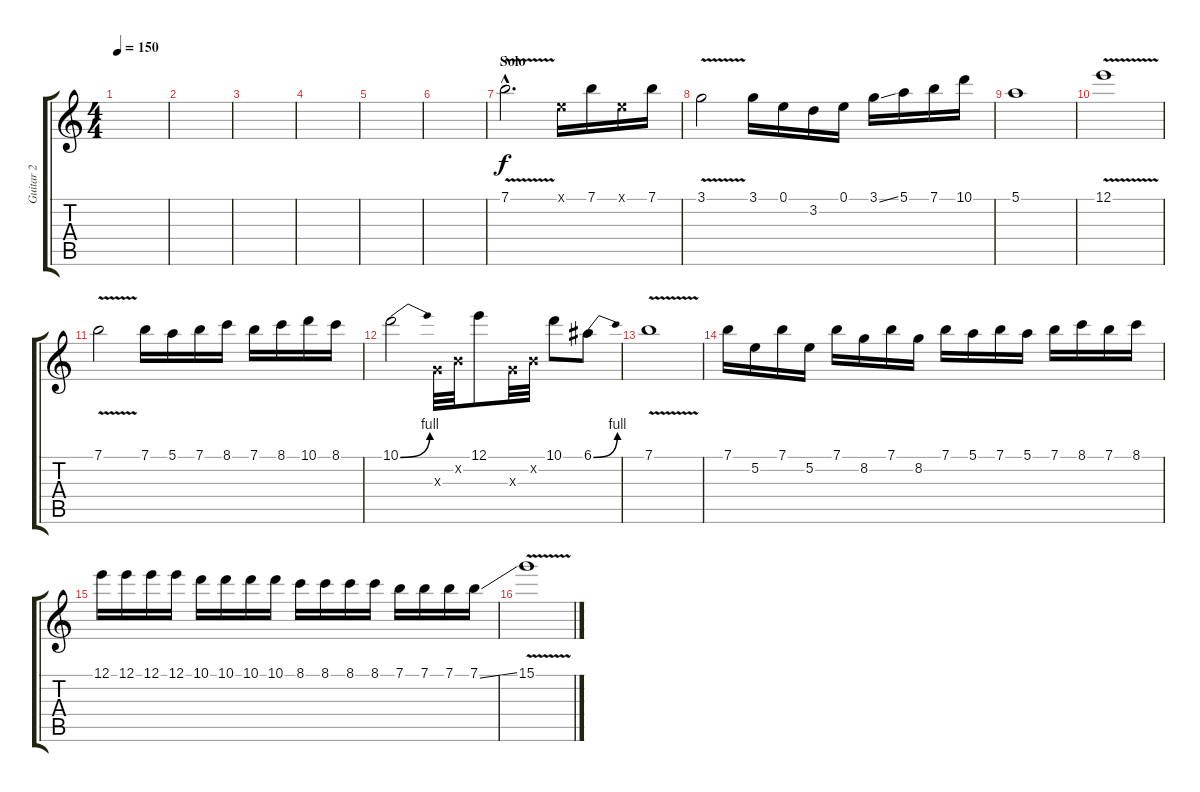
\track ("Guitar 2" "Guitar 2") {instrument distortionguitar}
\staff {score tabs}
\tuning (E4 B3 G3 D3 A2 E2) {hide}
\ts (4 4)
\tempo 150
\clef g2
\ks c
|
|
|
|
|
|
\section ("" "Solo")
7.1{v hac}.2{d} 0.1{x}.16 7.1.16 0.1{x}.16 7.1.16 |
3.1{v}.2 3.1.16 0.1.16 3.2.16 0.1.16 3.1{ss}.16 5.1.16 7.1.16 10.1.16 |
5.1.1 |
12.1{v}.1 |
7.1{v}.2 7.1.16 5.1.16 7.1.16 8.1.16 7.1.16 8.1.16 10.1.16 8.1.16 |
10.1{be (bend 0 0 60 4)}.2 0.3{x}.32 0.2{x}.32 12.1.8 0.3{x}.32 0.2{x}.32 10.1.8 6.1{be (bend 0 0 60 4)}.8 |
7.1{v}.1 |
7.1.16 5.2.16 7.1.16 5.2.16 7.1.16 8.2.16 7.1.16 8.2.16 7.1.16 5.1.16 7.1.16 5.1.16 7.1.16 8.1.16 7.1.16 8.1.16 |
12.1.16 12.1.16 12.1.16 12.1.16 10.1.16 10.1.16 10.1.16 10.1.16 8.1.16 8.1.16 8.1.16 8.1.16 7.1.16 7.1.16 7.1.16 7.1{ss}.16 |
15.1{v}.1
